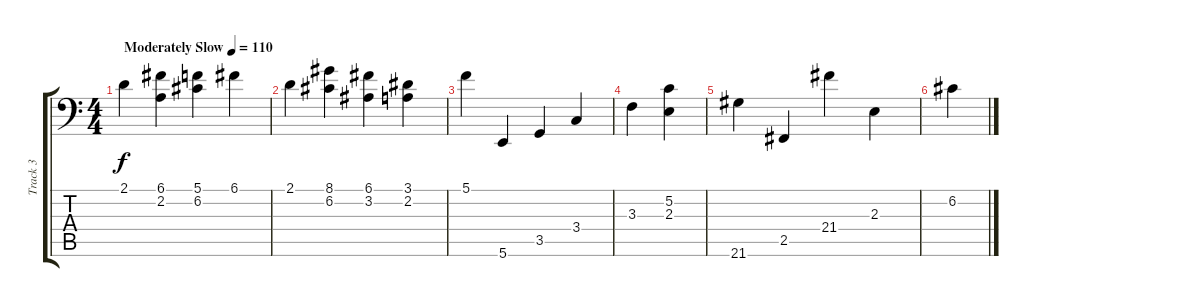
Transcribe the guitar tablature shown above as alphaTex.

\track ("Track 3" "Track 3") {instrument electricbassfinger}
\staff {score tabs}
\tuning (C3 G2 D2 A1 E1 B0) {hide}
\ts (4 4)
\tempo (110 "Moderately Slow")
\clef f4
\ks c
2.1.4{dy f instrument electricbassfinger} (6.1 2.2).4 (5.1 6.2).4 6.1.4 |
2.1.4 (8.1 6.2).4 (6.1 3.2).4 (3.1 2.2).4 |
5.1.4 5.6.4 3.5.4 3.4.4 |
3.3.4 (5.2 2.3).4 |
21.6.4 2.5.4 21.4.4 2.3.4 |
6.2.4
